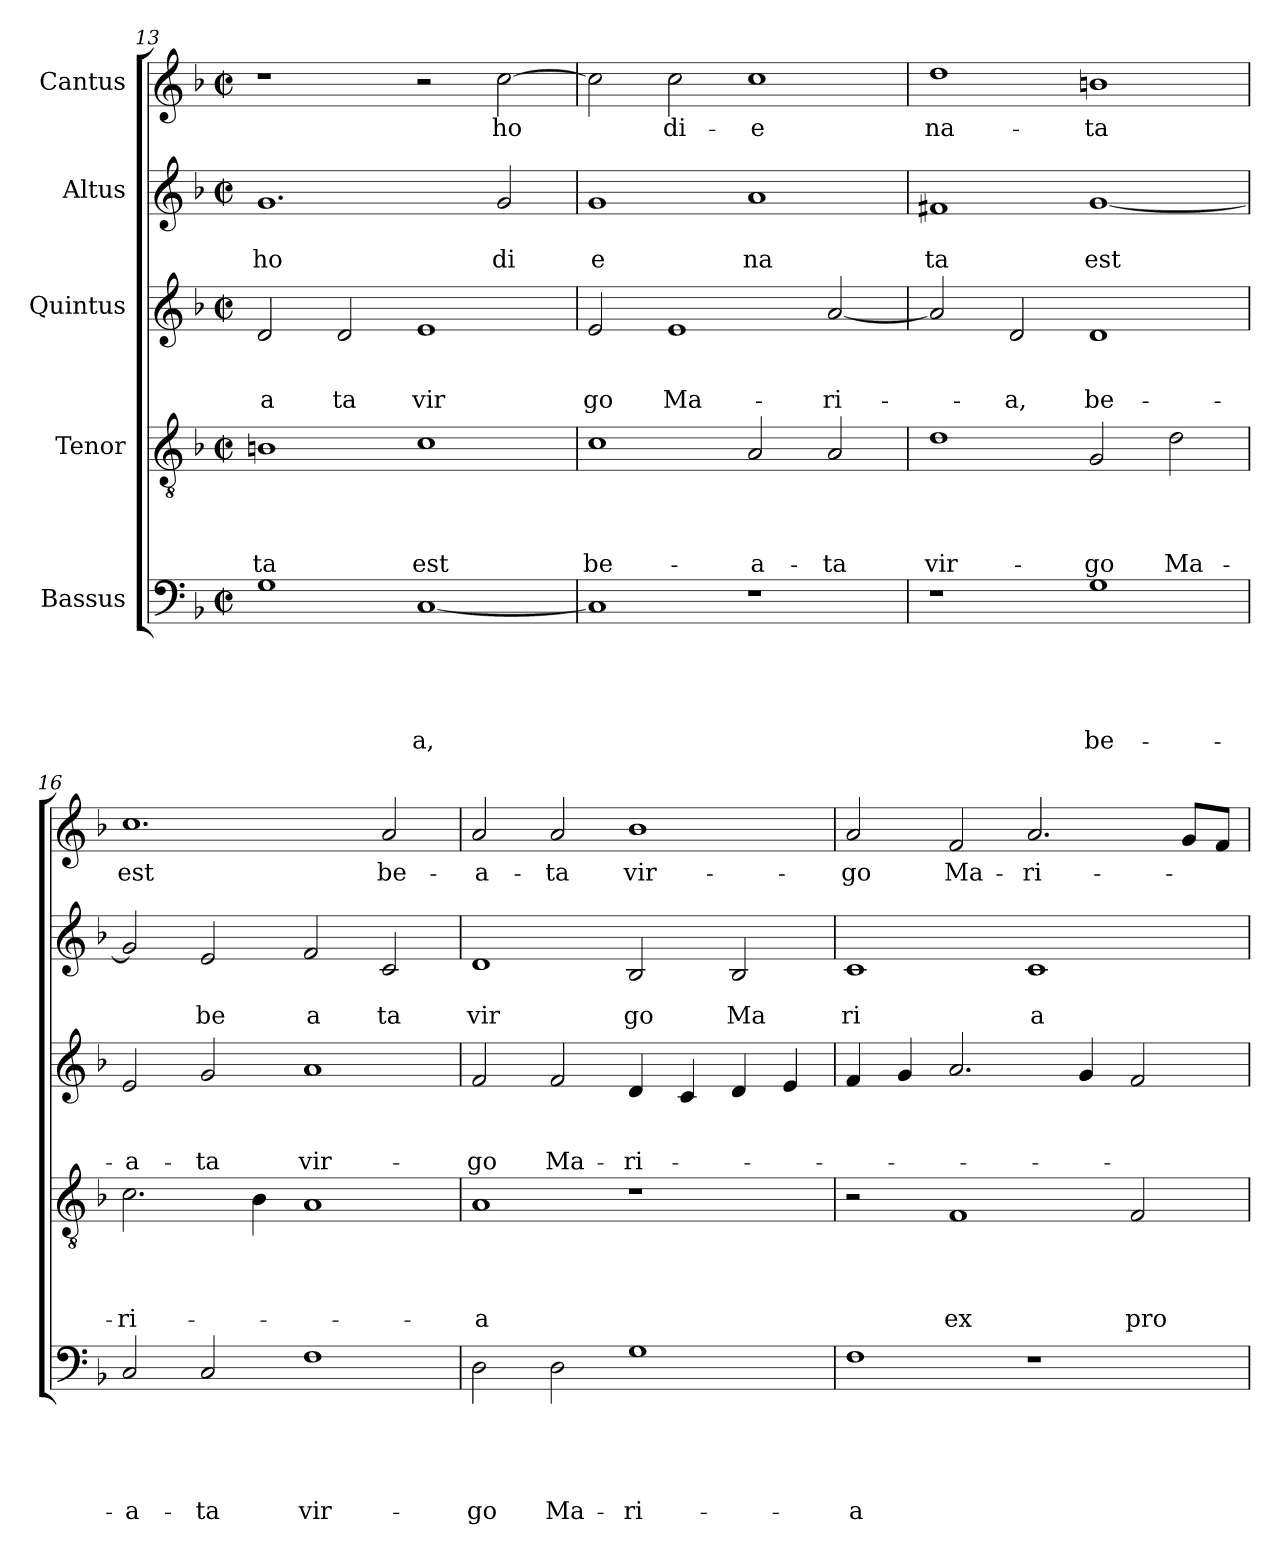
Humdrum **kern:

**kern	**text	**text	**text	**text	**text	**kern	**text	**text	**text	**text	**kern	**text	**text	**text	**kern	**text	**text	**kern	**text
*part5	*part5	*part5	*part5	*part5	*part5	*part4	*part4	*part4	*part4	*part4	*part3	*part3	*part3	*part3	*part2	*part2	*part2	*part1	*part1
*staff5	*staff5	*staff5	*staff5	*staff5	*staff5	*staff4	*staff4	*staff4	*staff4	*staff4	*staff3	*staff3	*staff3	*staff3	*staff2	*staff2	*staff2	*staff1	*staff1
*I"Bassus	*	*	*	*	*	*I"Tenor	*	*	*	*	*I"Quintus	*	*	*	*I"Altus	*	*	*I"Cantus	*
*clefF4	*	*	*	*	*	*clefGv2	*	*	*	*	*clefG2	*	*	*	*clefG2	*	*	*clefG2	*
*k[b-]	*	*	*	*	*	*k[b-]	*	*	*	*	*k[b-]	*	*	*	*k[b-]	*	*	*k[b-]	*
*F:	*	*	*	*	*	*F:	*	*	*	*	*F:	*	*	*	*F:	*	*	*F:	*
*M2/2	*	*	*	*	*	*M2/2	*	*	*	*	*M2/2	*	*	*	*M2/2	*	*	*M2/2	*
*met(c|)	*	*	*	*	*	*met(c|)	*	*	*	*	*met(c|)	*	*	*	*met(c|)	*	*	*met(c|)	*
=13	=13	=13	=13	=13	=13	=13	=13	=13	=13	=13	=13	=13	=13	=13	=13	=13	=13	=13	=13
!	!	!	!	!	!	!	!	!	!	!LO:LY:b	!	!	!	!LO:LY:b	!	!	!LO:LY:b	!	!
1G	.	.	.	.	.	1Bn	.	.	.	ta	2d/	.	.	a	1.g	.	ho	1r	.
!	!	!	!	!	!	!	!	!	!	!	!	!	!	!LO:LY:b	!	!	!	!	!
.	.	.	.	.	.	.	.	.	.	.	2d/	.	.	ta	.	.	.	.	.
!	!	!	!	!	!LO:LY:b	!	!	!	!	!LO:LY:b	!	!	!	!LO:LY:b	!	!	!	!	!
[<1C	.	.	.	.	a,	1c	.	.	.	est	1e	.	.	vir	.	.	.	2r	.
!	!	!	!	!	!	!	!	!	!	!	!	!	!	!	!	!	!LO:LY:b	!	!LO:LY:b
.	.	.	.	.	.	.	.	.	.	.	.	.	.	.	2g/	.	di	[<2cc\	ho
!!LO:LB:g=z
=14	=14	=14	=14	=14	=14	=14	=14	=14	=14	=14	=14	=14	=14	=14	=14	=14	=14	=14	=14
!	!	!	!	!	!	!	!	!	!	!LO:LY:b	!	!	!	!LO:LY:b	!	!	!LO:LY:b	!	!
1C]	.	.	.	.	.	1c	.	.	.	be-	2e/	.	.	go	1g	.	e	2cc\]	.
!	!	!	!	!	!	!	!	!	!	!	!	!	!	!LO:LY:b	!	!	!	!	!LO:LY:b
.	.	.	.	.	.	.	.	.	.	.	1e	.	.	Ma-	.	.	.	2cc\	di-
!	!	!	!	!	!	!	!	!	!	!LO:LY:b	!	!	!	!	!	!	!LO:LY:b	!	!LO:LY:b
1r	.	.	.	.	.	2A/	.	.	.	-a-	.	.	.	.	1a	.	na	1cc	-e
!	!	!	!	!	!	!	!	!	!	!LO:LY:b	!	!	!	!LO:LY:b	!	!	!	!	!
.	.	.	.	.	.	2A/	.	.	.	-ta	[<2a/	.	.	-ri-	.	.	.	.	.
=15	=15	=15	=15	=15	=15	=15	=15	=15	=15	=15	=15	=15	=15	=15	=15	=15	=15	=15	=15
!	!	!	!	!	!	!	!	!	!	!LO:LY:b	!	!	!	!	!	!	!LO:LY:b	!	!LO:LY:b
1r	.	.	.	.	.	1d	.	.	.	vir-	2a/]	.	.	.	1f#X	.	ta	1dd	na-
!	!	!	!	!	!	!	!	!	!	!	!	!	!	!LO:LY:b	!	!	!	!	!
.	.	.	.	.	.	.	.	.	.	.	2d/	.	.	-a,	.	.	.	.	.
!	!	!	!	!	!LO:LY:b	!	!	!	!	!LO:LY:b	!	!	!	!LO:LY:b	!	!	!LO:LY:b	!	!LO:LY:b
1G	.	.	.	.	be-	2G/	.	.	.	-go	1d	.	.	be-	[<1g	.	est	1bn	-ta
!	!	!	!	!	!	!	!	!	!	!LO:LY:b	!	!	!	!	!	!	!	!	!
.	.	.	.	.	.	2d\	.	.	.	Ma-	.	.	.	.	.	.	.	.	.
=16	=16	=16	=16	=16	=16	=16	=16	=16	=16	=16	=16	=16	=16	=16	=16	=16	=16	=16	=16
!	!	!	!	!	!LO:LY:b	!	!	!	!	!LO:LY:b	!	!	!	!LO:LY:b	!	!	!	!	!LO:LY:b
2C/	.	.	.	.	-a-	2.c\	.	.	.	-ri-	2e/	.	.	-a-	2g/]	.	.	1.cc	est
!	!	!	!	!	!LO:LY:b	!	!	!	!	!	!	!	!	!LO:LY:b	!	!	!LO:LY:b	!	!
2C/	.	.	.	.	-ta	.	.	.	.	.	2g/	.	.	-ta	2e/	.	be	.	.
.	.	.	.	.	.	4B-\	.	.	.	.	.	.	.	.	.	.	.	.	.
!	!	!	!	!	!LO:LY:b	!	!	!	!	!	!	!	!	!LO:LY:b	!	!	!LO:LY:b	!	!
1F	.	.	.	.	vir-	1A	.	.	.	.	1a	.	.	vir-	2f/	.	a	.	.
!	!	!	!	!	!	!	!	!	!	!	!	!	!	!	!	!	!LO:LY:b	!	!LO:LY:b
.	.	.	.	.	.	.	.	.	.	.	.	.	.	.	2c/	.	ta	2a/	be-
=17	=17	=17	=17	=17	=17	=17	=17	=17	=17	=17	=17	=17	=17	=17	=17	=17	=17	=17	=17
!	!	!	!	!	!LO:LY:b	!	!	!	!	!LO:LY:b	!	!	!	!LO:LY:b	!	!	!LO:LY:b	!	!LO:LY:b
2D\	.	.	.	.	-go	1A	.	.	.	-a	2f/	.	.	-go	1d	.	vir	2a/	-a-
!	!	!	!	!	!LO:LY:b	!	!	!	!	!	!	!	!	!LO:LY:b	!	!	!	!	!LO:LY:b
2D\	.	.	.	.	Ma-	.	.	.	.	.	2f/	.	.	Ma-	.	.	.	2a/	-ta
!	!	!	!	!	!LO:LY:b	!	!	!	!	!	!	!	!	!LO:LY:b	!	!	!LO:LY:b	!	!LO:LY:b
1G	.	.	.	.	-ri-	1r	.	.	.	.	4d/	.	.	-ri-	2B-/	.	go	1b-	vir-
.	.	.	.	.	.	.	.	.	.	.	4c/	.	.	.	.	.	.	.	.
!	!	!	!	!	!	!	!	!	!	!	!	!	!	!	!	!	!LO:LY:b	!	!
.	.	.	.	.	.	.	.	.	.	.	4d/	.	.	.	2B-/	.	Ma	.	.
.	.	.	.	.	.	.	.	.	.	.	4e/	.	.	.	.	.	.	.	.
=18	=18	=18	=18	=18	=18	=18	=18	=18	=18	=18	=18	=18	=18	=18	=18	=18	=18	=18	=18
!	!	!	!	!	!LO:LY:b	!	!	!	!	!	!	!	!	!	!	!	!LO:LY:b	!	!LO:LY:b
1F	.	.	.	.	-a	2r	.	.	.	.	4f/	.	.	.	1c	.	ri	2a/	-go
.	.	.	.	.	.	.	.	.	.	.	4g/	.	.	.	.	.	.	.	.
!	!	!	!	!	!	!	!	!	!	!LO:LY:b	!	!	!	!	!	!	!	!	!LO:LY:b
.	.	.	.	.	.	1F	.	.	.	ex	2.a/	.	.	.	.	.	.	2f/	Ma-
!	!	!	!	!	!	!	!	!	!	!	!	!	!	!	!	!	!LO:LY:b	!	!LO:LY:b
1r	.	.	.	.	.	.	.	.	.	.	.	.	.	.	1c	.	a	2.a/	-ri-
.	.	.	.	.	.	.	.	.	.	.	4g/	.	.	.	.	.	.	.	.
!	!	!	!	!	!	!	!	!	!	!LO:LY:b	!	!	!	!	!	!	!	!	!
.	.	.	.	.	.	2F/	.	.	.	pro-	2f/	.	.	.	.	.	.	.	.
.	.	.	.	.	.	.	.	.	.	.	.	.	.	.	.	.	.	8g/L	.
.	.	.	.	.	.	.	.	.	.	.	.	.	.	.	.	.	.	8f/J	.
=	=	=	=	=	=	=	=	=	=	=	=	=	=	=	=	=	=	=	=
*-	*-	*-	*-	*-	*-	*-	*-	*-	*-	*-	*-	*-	*-	*-	*-	*-	*-	*-	*-
